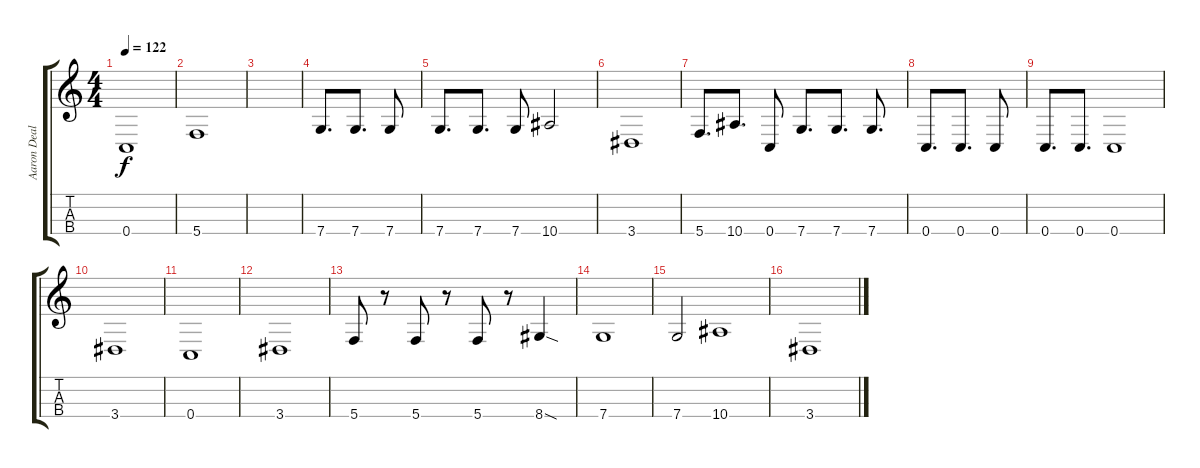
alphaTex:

\track ("Aaron Deal" "Aaron Deal") {instrument electricbasspick}
\staff {score tabs}
\tuning (F3 C3 G2 C2) {hide}
\ts (4 4)
\tempo 122
\clef g2
\ks c
0.4.1{dy f} |
5.4.1 |
|
7.4.8{d} 7.4.8{d} 7.4.8 |
7.4.8{d} 7.4.8{d} 7.4.8 10.4.2 |
3.4.1 |
5.4.8{d} 10.4.8{d} 0.4.8 7.4.8{d} 7.4.8{d} 7.4.8{d} |
0.4.8{d} 0.4.8{d} 0.4.8 |
0.4.8{d} 0.4.8{d} 0.4.1 |
3.4.1 |
0.4.1 |
3.4.1 |
5.4.8 r.8 5.4.8 r.8 5.4.8 r.8 8.4{sod}.4 |
7.4.1 |
7.4.2 10.4.1 |
3.4.1
